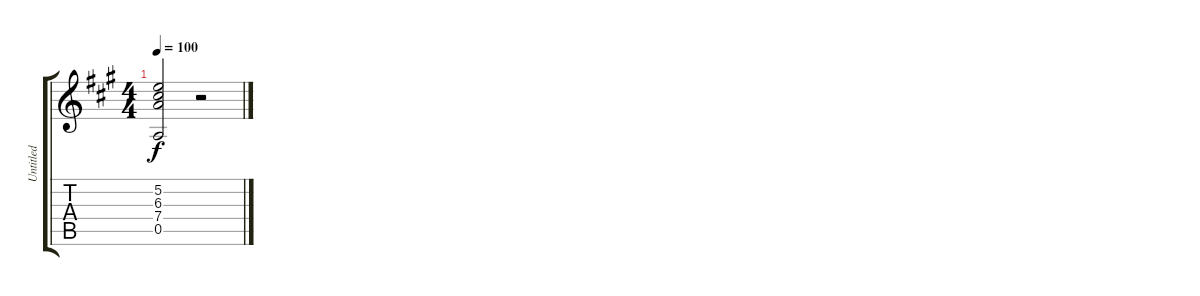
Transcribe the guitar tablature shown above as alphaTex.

\track ("Untitled" "Untitled") {instrument acousticguitarnylon}
\staff {score tabs}
\tuning (E4 B3 G3 D3 A2 E2) {hide}
\ts (4 4)
\tempo 100
\clef g2
\ks a
(5.2{t} 6.3{t} 7.4{t} 0.5).2{dy f} r.2
